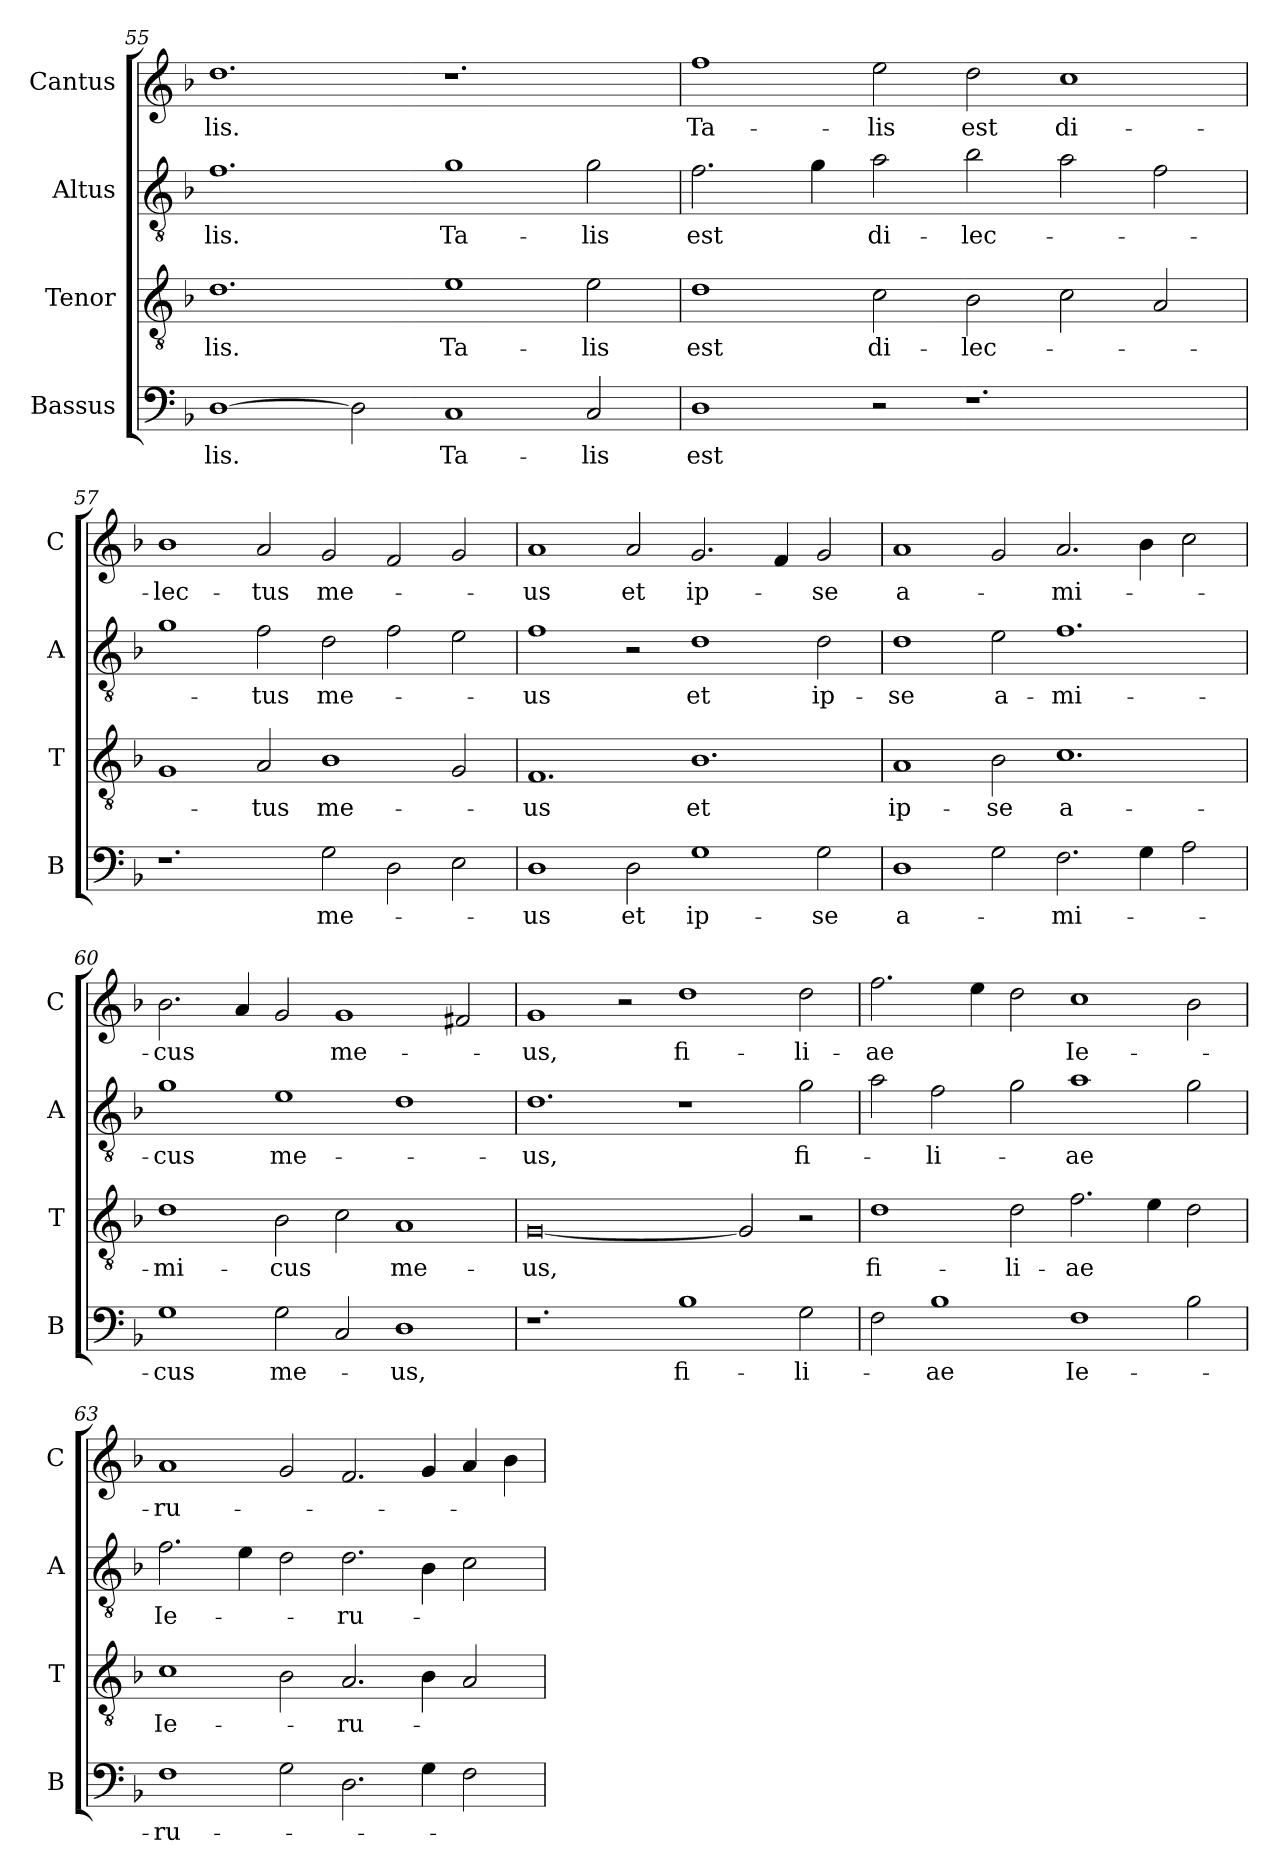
**kern	**text	**kern	**text	**kern	**text	**kern	**text
*part4	*part4	*part3	*part3	*part2	*part2	*part1	*part1
*staff4	*staff4	*staff3	*staff3	*staff2	*staff2	*staff1	*staff1
*I"Bassus	*	*I"Tenor	*	*I"Altus	*	*I"Cantus	*
*I'B	*	*I'T	*	*I'A	*	*I'C	*
*clefF4	*	*clefGv2	*	*clefGv2	*	*clefG2	*
*k[b-]	*	*k[b-]	*	*k[b-]	*	*k[b-]	*
*d:	*	*d:	*	*d:	*	*d:	*
=55	=55	=55	=55	=55	=55	=55	=55
[1D\	-lis.	1.d\	-lis.	1.f\	-lis.	1.dd\	-lis.
2D\]	.	.	.	.	.	.	.
1C/	Ta-	1e\	Ta-	1g\	Ta-	1.r	.
2C/	-lis	2e\	-lis	2g\	-lis	.	.
!!LO:LB:g=z
=56	=56	=56	=56	=56	=56	=56	=56
1D\	est	1d\	est	2.f\	est	1ff\	Ta-
.	.	.	.	4g\	.	.	.
2r	.	2c\	di-	2a\	di-	2ee\	-lis
1.r	.	2B-\	-lec-	2b-\	-lec-	2dd\	est
.	.	2c\	.	2a\	.	1cc\	di-
.	.	2A/	.	2f\	.	.	.
=57	=57	=57	=57	=57	=57	=57	=57
1.r	.	1G/	.	1g\	.	1b-\	-lec-
.	.	2A/	-tus	2f\	-tus	2a/	-tus
2G\	me-	1B-\	me-	2d\	me-	2g/	me-
2D\	.	.	.	2f\	.	2f/	.
2E\	.	2G/	.	2e\	.	2g/	.
=58	=58	=58	=58	=58	=58	=58	=58
1D\	-us	1.F/	-us	1f\	-us	1a/	-us
2D\	et	.	.	2r	.	2a/	et
1G\	ip-	1.B-\	et	1d\	et	2.g/	ip-
.	.	.	.	.	.	4f/	.
2G\	-se	.	.	2d\	ip-	2g/	-se
=59	=59	=59	=59	=59	=59	=59	=59
1D\	a-	1A/	ip-	1d\	-se	1a/	a-
2G\	.	2B-\	-se	2e\	a-	2g/	.
2.F\	-mi-	1.c\	a-	1.f\	-mi-	2.a/	-mi-
4G\	.	.	.	.	.	4b-\	.
2A\	.	.	.	.	.	2cc\	.
!!LO:PB:g=z
=60	=60	=60	=60	=60	=60	=60	=60
1G\	-cus	1d\	-mi-	1g\	-cus	2.b-\	-cus
.	.	.	.	.	.	4a/	.
2G\	me-	2B-\	-cus	1e\	me-	2g/	.
2C/	.	2c\	.	.	.	1g/	me-
1D\	-us,	1A/	me-	1d\	.	.	.
.	.	.	.	.	.	2f#X/	.
=61	=61	=61	=61	=61	=61	=61	=61
1.r	.	[0G/	-us,	1.d\	-us,	1g/	-us,
.	.	.	.	.	.	2r	.
1B-\	fi-	.	.	1r	.	1dd\	fi-
.	.	2G/]	.	.	.	.	.
2G\	-li-	2r	.	2g\	fi-	2dd\	-li-
=62	=62	=62	=62	=62	=62	=62	=62
2F\	.	1d\	fi-	2a\	.	2.ff\	-ae
1B-\	-ae	.	.	2f\	-li-	.	.
.	.	.	.	.	.	4ee\	.
.	.	2d\	-li-	2g\	.	2dd\	.
1F\	Ie-	2.f\	-ae	1a\	-ae	1cc\	Ie-
.	.	4e\	.	.	.	.	.
2B-\	.	2d\	.	2g\	.	2b-\	.
!!LO:LB:g=z
=63	=63	=63	=63	=63	=63	=63	=63
1F\	-ru-	1c\	Ie-	2.f\	Ie-	1a/	-ru-
.	.	.	.	4e\	.	.	.
2G\	.	2B-\	.	2d\	.	2g/	.
2.D\	.	2.A/	-ru-	2.d\	-ru-	2.f/	.
4G\	.	4B-\	.	4B-\	.	4g/	.
2F\	.	2A/	.	2c\	.	4a/	.
.	.	.	.	.	.	4b-\	.
=	=	=	=	=	=	=	=
*-	*-	*-	*-	*-	*-	*-	*-
